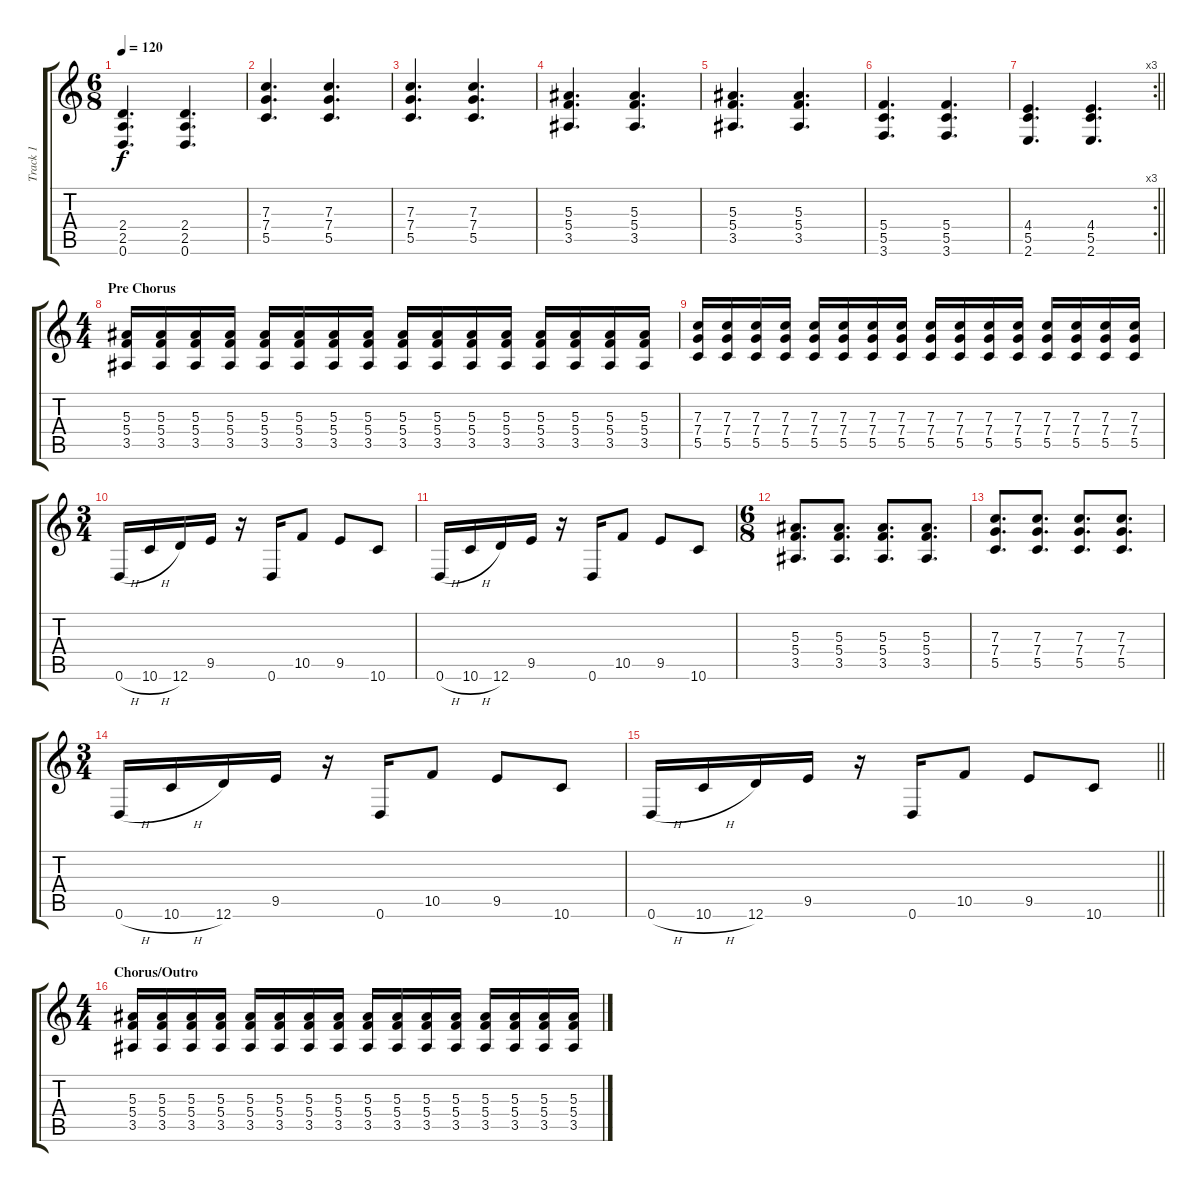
\track ("Track 1" "Track 1") {instrument distortionguitar}
\staff {score tabs}
\tuning (D4 A3 F3 C3 G2 D2) {hide}
\ts (6 8)
\tempo 120
\clef g2
\ks c
(2.4 2.5 0.6).4{d dy f} (2.4 2.5 0.6).4{d} |
(7.3 7.4 5.5).4{d} (7.3 7.4 5.5).4{d} |
(7.3 7.4 5.5).4{d} (7.3 7.4 5.5).4{d} |
(5.3 5.4 3.5).4{d} (5.3 5.4 3.5).4{d} |
(5.3 5.4 3.5).4{d} (5.3 5.4 3.5).4{d} |
(5.4 5.5 3.6).4{d} (5.4 5.5 3.6).4{d} |
\rc 3
\barLineRight lightlight
(4.4 5.5 2.6).4{d} (4.4 5.5 2.6).4{d} |
\ts (4 4)
\section ("" "Pre Chorus")
(5.3 5.4 3.5).16 (5.3 5.4 3.5).16 (5.3 5.4 3.5).16 (5.3 5.4 3.5).16 (5.3 5.4 3.5).16 (5.3 5.4 3.5).16 (5.3 5.4 3.5).16 (5.3 5.4 3.5).16 (5.3 5.4 3.5).16 (5.3 5.4 3.5).16 (5.3 5.4 3.5).16 (5.3 5.4 3.5).16 (5.3 5.4 3.5).16 (5.3 5.4 3.5).16 (5.3 5.4 3.5).16 (5.3 5.4 3.5).16 |
(7.3 7.4 5.5).16 (7.3 7.4 5.5).16 (7.3 7.4 5.5).16 (7.3 7.4 5.5).16 (7.3 7.4 5.5).16 (7.3 7.4 5.5).16 (7.3 7.4 5.5).16 (7.3 7.4 5.5).16 (7.3 7.4 5.5).16 (7.3 7.4 5.5).16 (7.3 7.4 5.5).16 (7.3 7.4 5.5).16 (7.3 7.4 5.5).16 (7.3 7.4 5.5).16 (7.3 7.4 5.5).16 (7.3 7.4 5.5).16 |
\ts (3 4)
0.6{h}.16 10.6{h}.16 12.6.16 9.5.16 r.16 0.6.16 10.5.8 9.5.8 10.6.8 |
0.6{h}.16 10.6{h}.16 12.6.16 9.5.16 r.16 0.6.16 10.5.8 9.5.8 10.6.8 |
\ts (6 8)
(5.3 5.4 3.5).8{d} (5.3 5.4 3.5).8{d} (5.3 5.4 3.5).8{d} (5.3 5.4 3.5).8{d} |
(7.3 7.4 5.5).8{d} (7.3 7.4 5.5).8{d} (7.3 7.4 5.5).8{d} (7.3 7.4 5.5).8{d} |
\ts (3 4)
0.6{h}.16 10.6{h}.16 12.6.16 9.5.16 r.16 0.6.16 10.5.8 9.5.8 10.6.8 |
\barLineRight lightlight
0.6{h}.16 10.6{h}.16 12.6.16 9.5.16 r.16 0.6.16 10.5.8 9.5.8 10.6.8 |
\ts (4 4)
\section ("" "Chorus/Outro")
(5.3 5.4 3.5).16 (5.3 5.4 3.5).16 (5.3 5.4 3.5).16 (5.3 5.4 3.5).16 (5.3 5.4 3.5).16 (5.3 5.4 3.5).16 (5.3 5.4 3.5).16 (5.3 5.4 3.5).16 (5.3 5.4 3.5).16 (5.3 5.4 3.5).16 (5.3 5.4 3.5).16 (5.3 5.4 3.5).16 (5.3 5.4 3.5).16 (5.3 5.4 3.5).16 (5.3 5.4 3.5).16 (5.3 5.4 3.5).16
